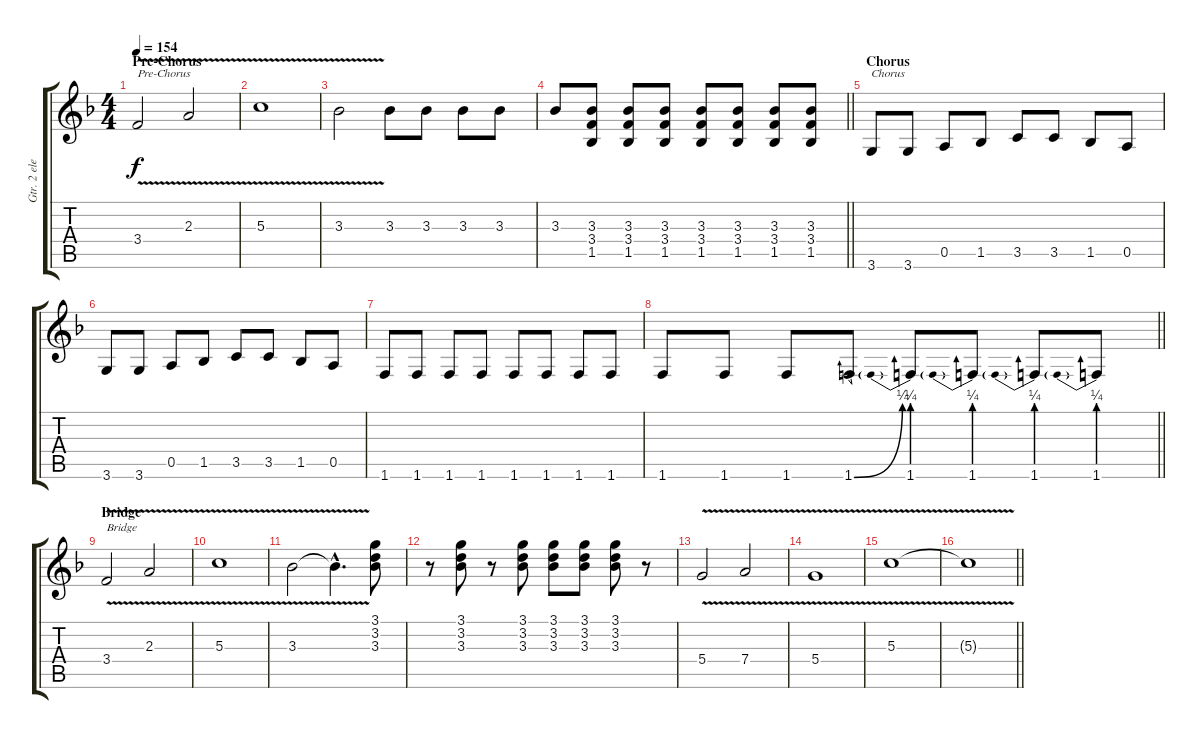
\track ("Gtr. 2 elec. w/distortion" "Gtr. 2 ele") {instrument distortionguitar}
\staff {score tabs}
\tuning (E4 B3 G3 D3 A2 E2) {hide}
\ts (4 4)
\section ("" "Pre-Chorus")
\tempo 154
\clef g2
\ks f
3.4{v}.2{txt "Pre-Chorus" dy f} 2.3{v}.2 |
5.3{v}.1 |
3.3{v}.2 3.3.8 3.3.8 3.3.8 3.3.8 |
\barLineRight lightlight
3.3.8 (3.3 3.4 1.5).8 (3.3 3.4 1.5).8 (3.3 3.4 1.5).8 (3.3 3.4 1.5).8 (3.3 3.4 1.5).8 (3.3 3.4 1.5).8 (3.3 3.4 1.5).8 |
\section ("" "Chorus")
3.6.8{txt "Chorus"} 3.6.8 0.5.8 1.5.8 3.5.8 3.5.8 1.5.8 0.5.8 |
3.6.8 3.6.8 0.5.8 1.5.8 3.5.8 3.5.8 1.5.8 0.5.8 |
1.6.8 1.6.8 1.6.8 1.6.8 1.6.8 1.6.8 1.6.8 1.6.8 |
\barLineRight lightlight
1.6.8 1.6.8 1.6.8 1.6{be (bend 0 0 60 1)}.8 1.6{be (prebend 0 1 60 1)}.8 1.6{be (prebend 0 1 60 1)}.8 1.6{be (prebend 0 1 60 1)}.8 1.6{be (prebend 0 1 60 1)}.8 |
\section ("" "Bridge")
3.4{v}.2{txt "Bridge"} 2.3{v}.2 |
5.3{v}.1 |
3.3{v}.2 3.3{hac t}.4{d} (3.1 3.2 3.3).8 |
r.8 (3.1 3.2 3.3).8 r.8 (3.1 3.2 3.3).8 (3.1 3.2 3.3).8 (3.1 3.2 3.3).8 (3.1 3.2 3.3).8 r.8 |
5.4{v}.2 7.4{v}.2 |
5.4{v}.1 |
5.3{v}.1 |
\barLineRight lightlight
5.3{t}.1
